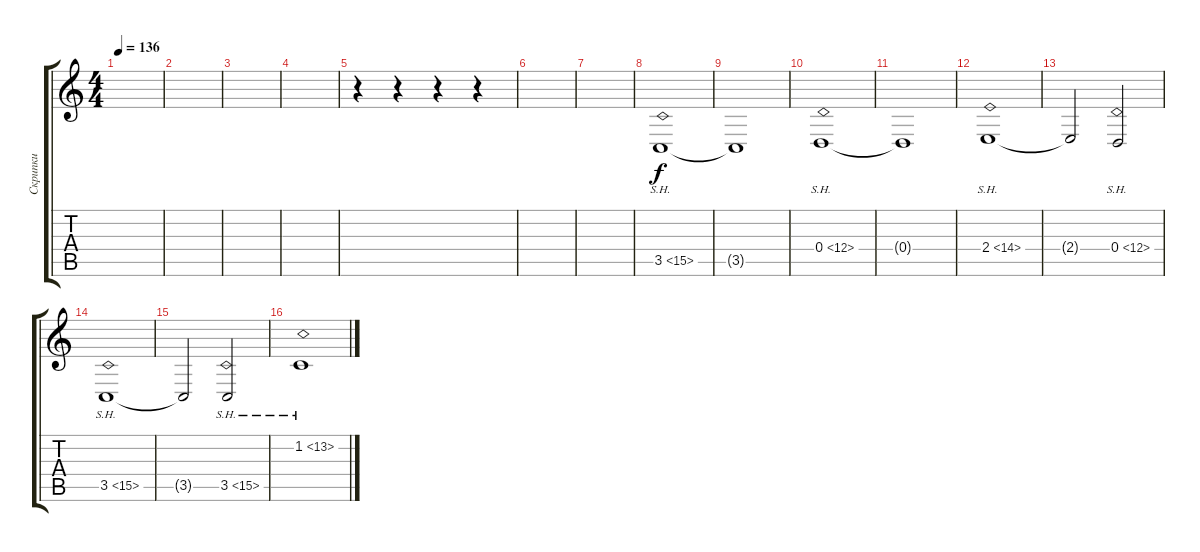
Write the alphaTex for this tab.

\track ("Скрипки" "Скрипки") {instrument stringensemble1}
\staff {score tabs}
\tuning (E4 B3 G3 D3 A2 E2) {hide}
\ts (4 4)
\tempo 136
\clef g2
\ks c
|
|
|
|
r.4 r.4 r.4 r.4 |
|
|
3.5{sh 12}.1 |
3.5{t}.1 |
0.4{sh 12}.1 |
0.4{t}.1 |
2.4{sh 12}.1 |
2.4{t}.2 0.4{sh 12}.2 |
3.5{sh 12}.1 |
3.5{t}.2 3.5{sh 12}.2 |
1.2{sh 12}.1
